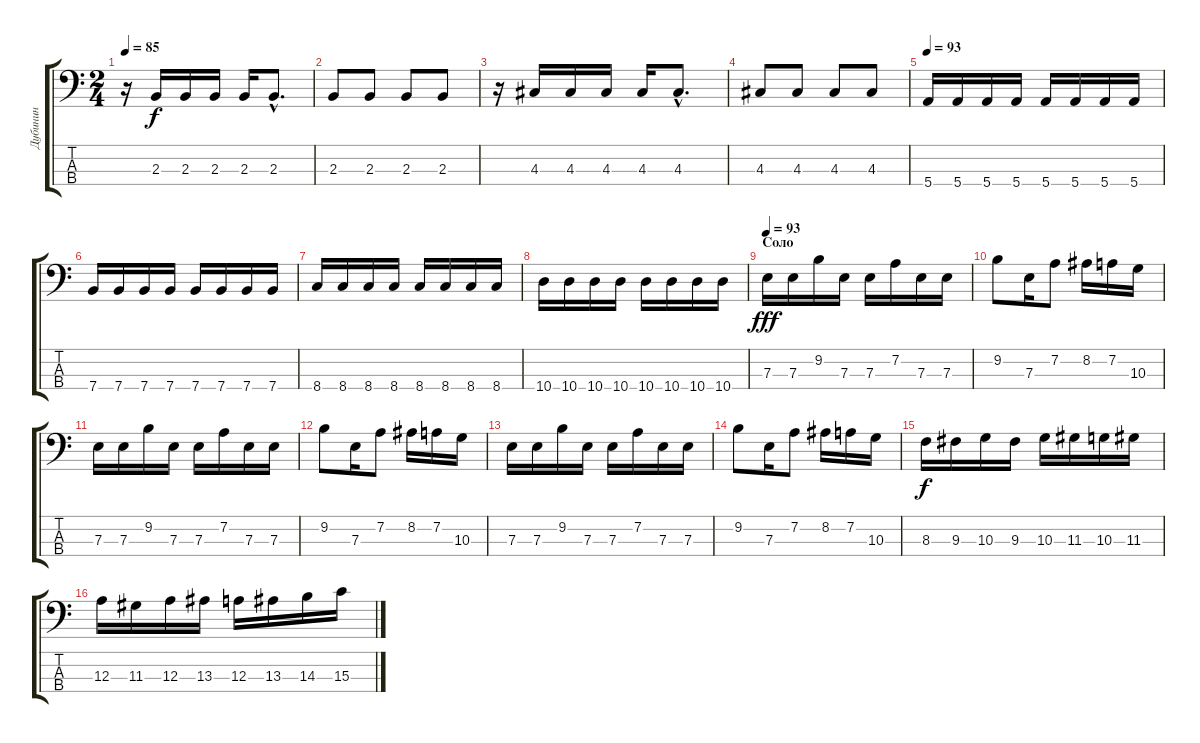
\track ("Дубинин" "Дубинин") {instrument electricbassfinger}
\staff {score tabs}
\tuning (G2 D2 A1 E1) {hide}
\ts (2 4)
\tempo 85
\clef f4
\ks c
r.16{dy f} 2.3.16 2.3.16 2.3.16 2.3.16 2.3{hac}.8{d} |
2.3.8 2.3.8 2.3.8 2.3.8 |
r.16 4.3.16 4.3.16 4.3.16 4.3.16 4.3{hac}.8{d} |
4.3.8 4.3.8 4.3.8 4.3.8 |
\tempo 93
5.4.16 5.4.16 5.4.16 5.4.16 5.4.16 5.4.16 5.4.16 5.4.16 |
7.4.16 7.4.16 7.4.16 7.4.16 7.4.16 7.4.16 7.4.16 7.4.16 |
8.4.16 8.4.16 8.4.16 8.4.16 8.4.16 8.4.16 8.4.16 8.4.16 |
10.4.16 10.4.16 10.4.16 10.4.16 10.4.16 10.4.16 10.4.16 10.4.16 |
\section ("" "Соло")
\tempo 93
7.3.16{dy fff volume 14} 7.3.16 9.2.16 7.3.16 7.3.16 7.2.16 7.3.16 7.3.16 |
9.2.8 7.3.16 7.2.8 8.2.16 7.2.16 10.3.16 |
7.3.16 7.3.16 9.2.16 7.3.16 7.3.16 7.2.16 7.3.16 7.3.16 |
9.2.8 7.3.16 7.2.8 8.2.16 7.2.16 10.3.16 |
7.3.16 7.3.16 9.2.16 7.3.16 7.3.16 7.2.16 7.3.16 7.3.16 |
9.2.8 7.3.16 7.2.8 8.2.16 7.2.16 10.3.16 |
8.3.16{dy f} 9.3.16 10.3.16 9.3.16 10.3.16 11.3.16 10.3.16 11.3.16 |
12.3.16 11.3.16 12.3.16 13.3.16 12.3.16 13.3.16 14.3.16 15.3.16
